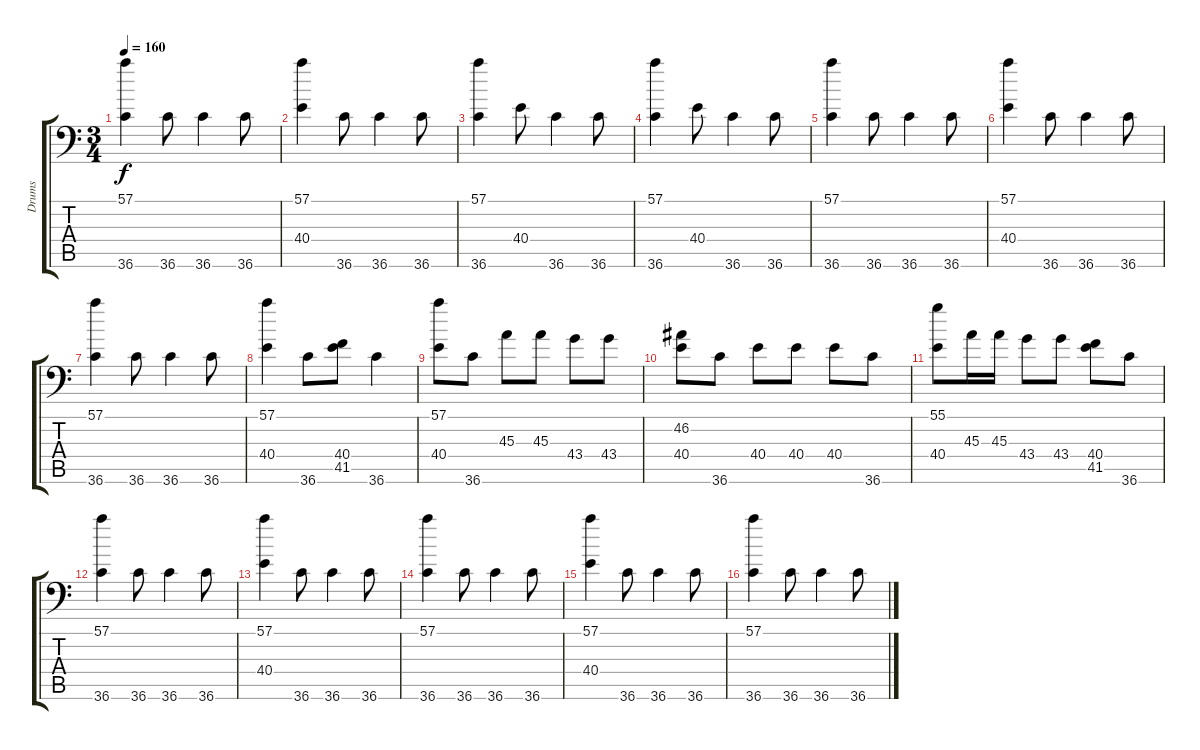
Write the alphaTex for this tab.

\track ("Drums" "Drums") {instrument acousticgrandpiano}
\staff {score tabs}
\tuning (C-1 C-1 C-1 C-1 C-1 C-1) {hide}
\ts (3 4)
\tempo 160
\clef f4
\ks c
(57.1 36.6).4{dy f} 36.6.8 36.6.4 36.6.8 |
(57.1 40.4).4 36.6.8 36.6.4 36.6.8 |
(57.1 36.6).4 40.4.8 36.6.4 36.6.8 |
(57.1 36.6).4 40.4.8 36.6.4 36.6.8 |
(57.1 36.6).4 36.6.8 36.6.4 36.6.8 |
(57.1 40.4).4 36.6.8 36.6.4 36.6.8 |
(57.1 36.6).4 36.6.8 36.6.4 36.6.8 |
(57.1 40.4).4 36.6.8 (40.4 41.5).8 36.6.4 |
(57.1 40.4).8 36.6.8 45.3.8 45.3.8 43.4.8 43.4.8 |
(46.2 40.4).8 36.6.8 40.4.8 40.4.8 40.4.8 36.6.8 |
(55.1 40.4).8 45.3.16 45.3.16 43.4.8 43.4.8 (40.4 41.5).8 36.6.8 |
(57.1 36.6).4 36.6.8 36.6.4 36.6.8 |
(57.1 40.4).4 36.6.8 36.6.4 36.6.8 |
(57.1 36.6).4 36.6.8 36.6.4 36.6.8 |
(57.1 40.4).4 36.6.8 36.6.4 36.6.8 |
(57.1 36.6).4 36.6.8 36.6.4 36.6.8
